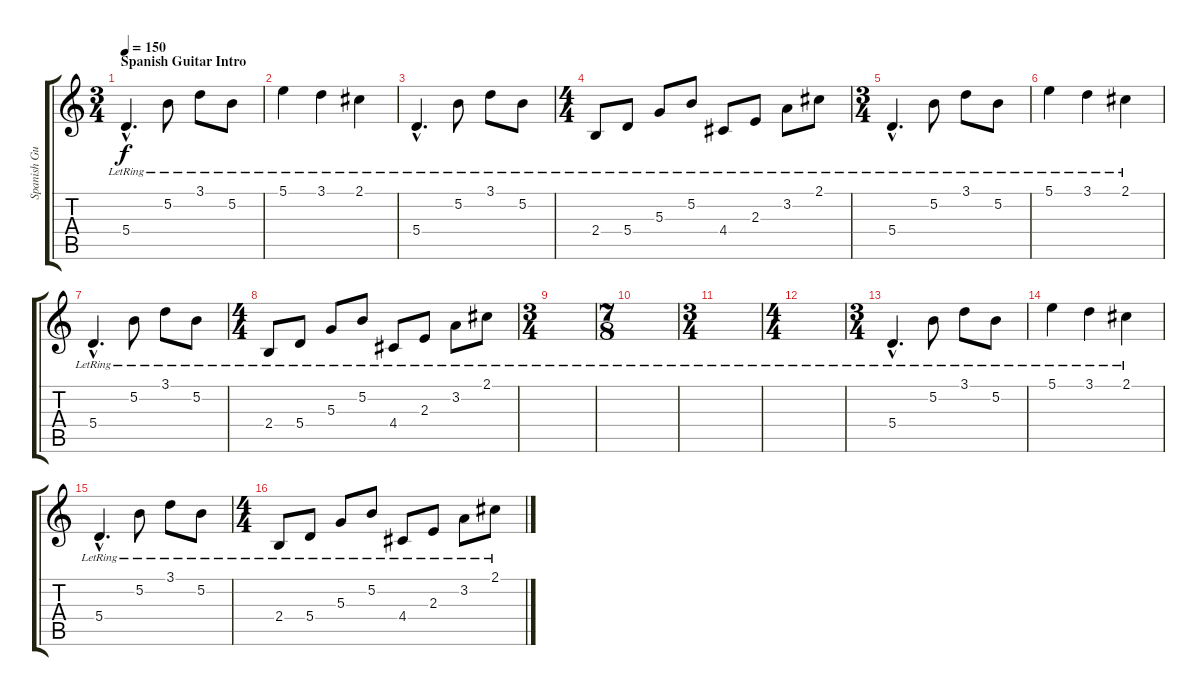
\track ("Spanish Guitar 2" "Spanish Gu") {instrument acousticguitarsteel}
\staff {score tabs}
\tuning (B3 Gb3 D3 A2 E2 B1) {hide}
\ts (3 4)
\section ("" "Spanish Guitar Intro")
\tempo 150
\clef g2
\ks c
5.4{hac lr}.4{d dy f instrument acousticguitarsteel} 5.2{lr}.8 3.1{lr}.8 5.2{lr}.8 |
5.1{lr}.4 3.1{lr}.4 2.1{lr}.4 |
5.4{hac lr}.4{d} 5.2{lr}.8 3.1{lr}.8 5.2{lr}.8 |
\ts (4 4)
2.4{lr}.8 5.4{lr}.8 5.3{lr}.8 5.2{lr}.8 4.4{lr}.8 2.3{lr}.8 3.2{lr}.8 2.1{lr}.8 |
\ts (3 4)
5.4{hac lr}.4{d} 5.2{lr}.8 3.1{lr}.8 5.2{lr}.8 |
5.1{lr}.4 3.1{lr}.4 2.1{lr}.4 |
5.4{hac lr}.4{d} 5.2{lr}.8 3.1{lr}.8 5.2{lr}.8 |
\ts (4 4)
2.4{lr}.8 5.4{lr}.8 5.3{lr}.8 5.2{lr}.8 4.4{lr}.8 2.3{lr}.8 3.2{lr}.8 2.1{lr}.8 |
\ts (3 4)
|
\ts (7 8)
|
\ts (3 4)
|
\ts (4 4)
|
\ts (3 4)
5.4{hac lr}.4{d} 5.2{lr}.8 3.1{lr}.8 5.2{lr}.8 |
5.1{lr}.4 3.1{lr}.4 2.1{lr}.4 |
5.4{hac lr}.4{d} 5.2{lr}.8 3.1{lr}.8 5.2{lr}.8 |
\ts (4 4)
2.4{lr}.8 5.4{lr}.8 5.3{lr}.8 5.2{lr}.8 4.4{lr}.8 2.3{lr}.8 3.2{lr}.8 2.1{lr}.8
